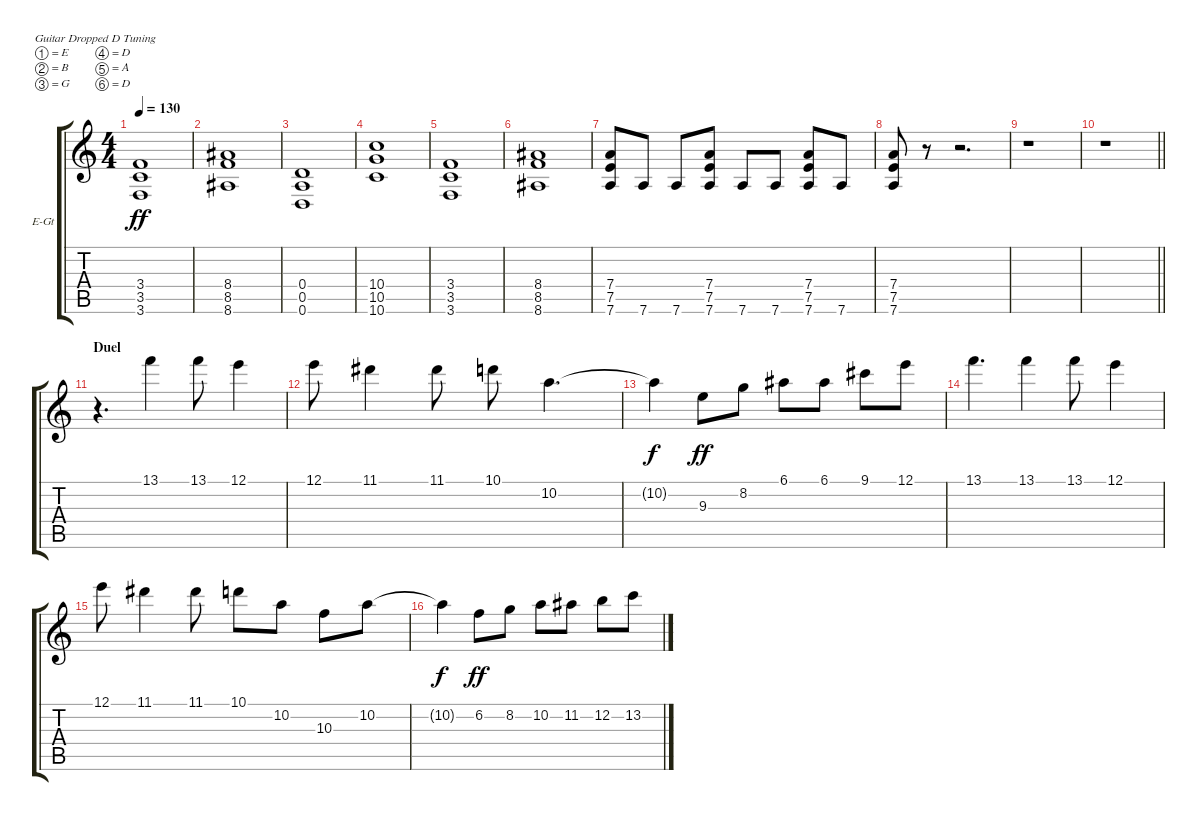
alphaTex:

\bracketExtendMode groupsimilarinstruments
\firstSystemTrackNameOrientation horizontal
\otherSystemsTrackNameOrientation horizontal
\track ("Guitar (Zacky)" "E-Gt") {instrument overdrivenguitar}
\staff {score tabs}
\tuning (E4 B3 G3 D3 A2 D2)
\ts (4 4)
\tempo 130
\clef g2
\ks c
(3.4 3.5 3.6).1{dy ff} |
(8.4 8.5 8.6).1 |
(0.4 0.5 0.6).1 |
(10.4 10.5 10.6).1 |
(3.4 3.5 3.6).1 |
(8.4 8.5 8.6).1 |
(7.4 7.5 7.6).8 7.6.8 7.6.8 (7.4 7.5 7.6).8 7.6.8 7.6.8 (7.4 7.5 7.6).8 7.6.8 |
(7.4 7.5 7.6).8 r.8 r.2{d} |
r.1 |
\barLineRight lightlight
r.1 |
\section ("" "Duel")
r.4{d} 13.1.4 13.1.8 12.1.4 |
12.1.8 11.1.4 11.1.8 10.1.8 10.2.4{d} |
10.2{t}.4{dy f} 9.3.8{dy ff} 8.2.8 6.1.8 6.1.8 9.1.8 12.1.8 |
13.1.4{d} 13.1.4 13.1.8 12.1.4 |
12.1.8 11.1.4 11.1.8 10.1.8 10.2.8 10.3.8 10.2.8 |
10.2{t}.4{dy f} 6.2.8{dy ff} 8.2.8 10.2.8 11.2.8 12.2.8 13.2.8
